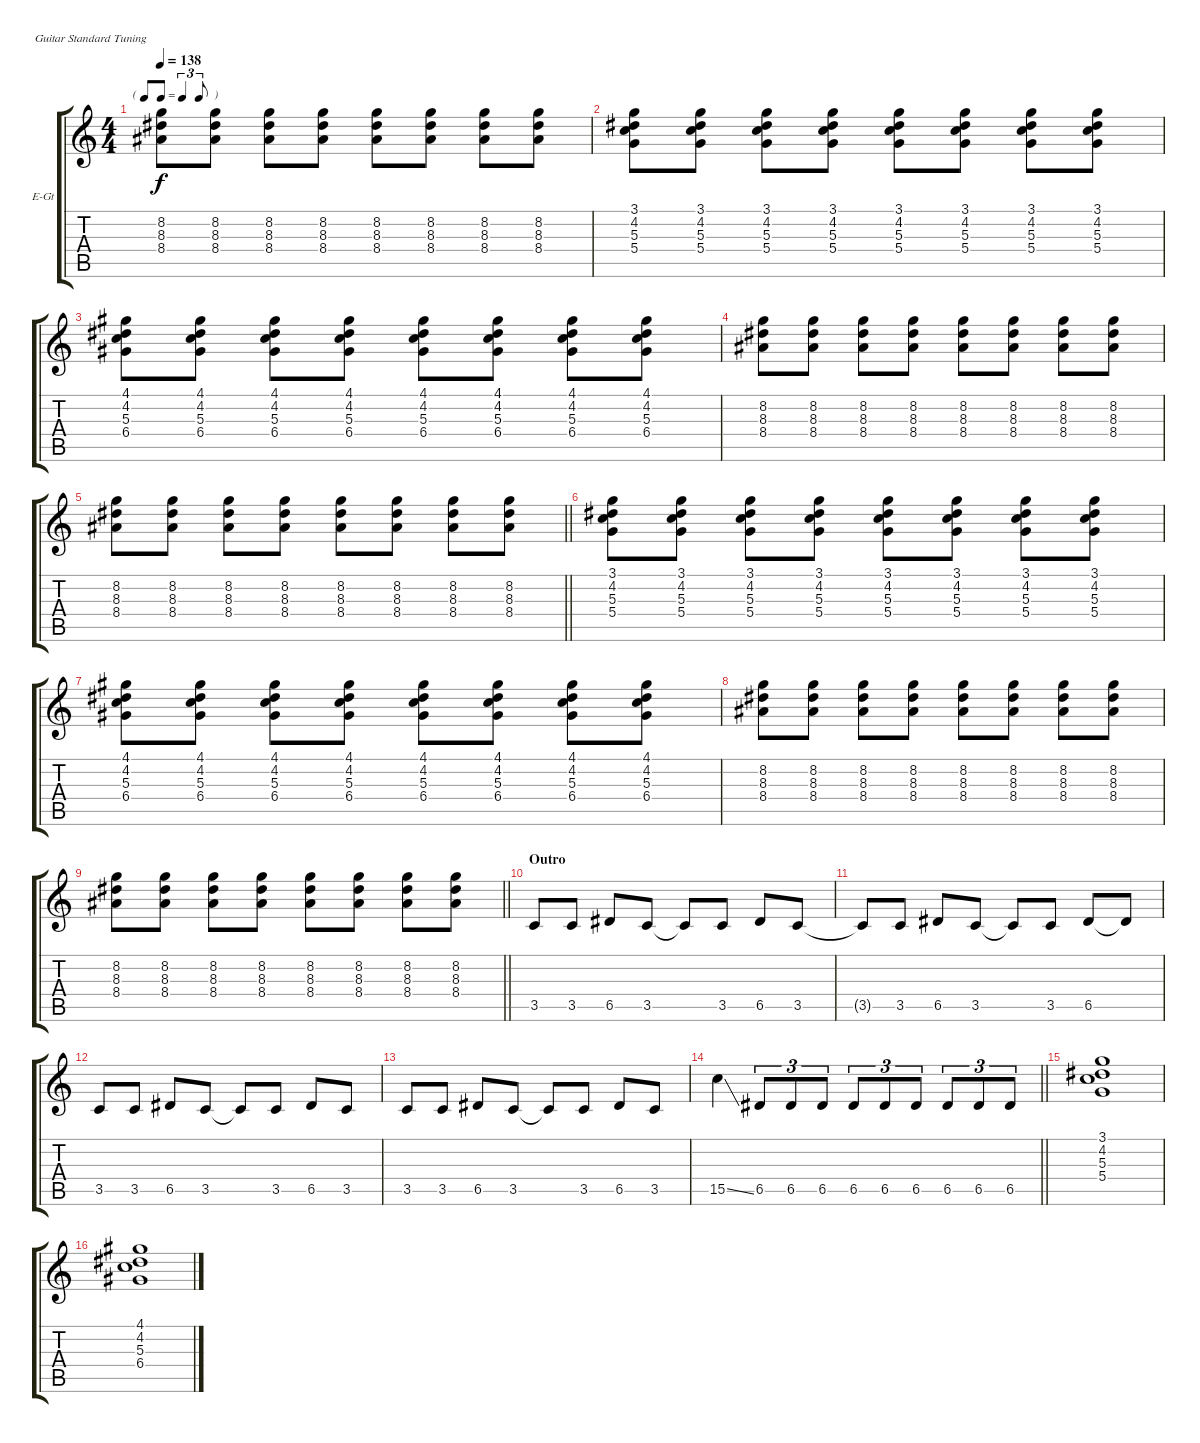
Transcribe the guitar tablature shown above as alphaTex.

\bracketExtendMode groupsimilarinstruments
\firstSystemTrackNameOrientation horizontal
\otherSystemsTrackNameOrientation horizontal
\track ("Albert" "E-Gt") {instrument overdrivenguitar}
\staff {score tabs}
\tuning (E4 B3 G3 D3 A2 E2)
\ts (4 4)
\tf triplet8th
\tempo 138
\clef g2
\ks c
(8.2 8.3 8.4).8{dy f} (8.2 8.3 8.4).8 (8.2 8.3 8.4).8 (8.2 8.3 8.4).8 (8.2 8.3 8.4).8 (8.2 8.3 8.4).8 (8.2 8.3 8.4).8 (8.2 8.3 8.4).8 |
(3.1 4.2 5.3 5.4).8 (3.1 4.2 5.3 5.4).8 (3.1 4.2 5.3 5.4).8 (3.1 4.2 5.3 5.4).8 (3.1 4.2 5.3 5.4).8 (3.1 4.2 5.3 5.4).8 (3.1 4.2 5.3 5.4).8 (3.1 4.2 5.3 5.4).8 |
(4.1 4.2 5.3 6.4).8 (4.1 4.2 5.3 6.4).8 (4.1 4.2 5.3 6.4).8 (4.1 4.2 5.3 6.4).8 (4.1 4.2 5.3 6.4).8 (4.1 4.2 5.3 6.4).8 (4.1 4.2 5.3 6.4).8 (4.1 4.2 5.3 6.4).8 |
(8.2 8.3 8.4).8 (8.2 8.3 8.4).8 (8.2 8.3 8.4).8 (8.2 8.3 8.4).8 (8.2 8.3 8.4).8 (8.2 8.3 8.4).8 (8.2 8.3 8.4).8 (8.2 8.3 8.4).8 |
\barLineRight lightlight
(8.2 8.3 8.4).8 (8.2 8.3 8.4).8 (8.2 8.3 8.4).8 (8.2 8.3 8.4).8 (8.2 8.3 8.4).8 (8.2 8.3 8.4).8 (8.2 8.3 8.4).8 (8.2 8.3 8.4).8 |
(3.1 4.2 5.3 5.4).8 (3.1 4.2 5.3 5.4).8 (3.1 4.2 5.3 5.4).8 (3.1 4.2 5.3 5.4).8 (3.1 4.2 5.3 5.4).8 (3.1 4.2 5.3 5.4).8 (3.1 4.2 5.3 5.4).8 (3.1 4.2 5.3 5.4).8 |
(4.1 4.2 5.3 6.4).8 (4.1 4.2 5.3 6.4).8 (4.1 4.2 5.3 6.4).8 (4.1 4.2 5.3 6.4).8 (4.1 4.2 5.3 6.4).8 (4.1 4.2 5.3 6.4).8 (4.1 4.2 5.3 6.4).8 (4.1 4.2 5.3 6.4).8 |
(8.2 8.3 8.4).8 (8.2 8.3 8.4).8 (8.2 8.3 8.4).8 (8.2 8.3 8.4).8 (8.2 8.3 8.4).8 (8.2 8.3 8.4).8 (8.2 8.3 8.4).8 (8.2 8.3 8.4).8 |
\barLineRight lightlight
(8.2 8.3 8.4).8 (8.2 8.3 8.4).8 (8.2 8.3 8.4).8 (8.2 8.3 8.4).8 (8.2 8.3 8.4).8 (8.2 8.3 8.4).8 (8.2 8.3 8.4).8 (8.2 8.3 8.4).8 |
\section ("" "Outro")
3.5.8 3.5.8 6.5.8 3.5.8 3.5{t}.8 3.5.8 6.5.8 3.5.8 |
3.5{t}.8 3.5.8 6.5.8 3.5.8 3.5{t}.8 3.5.8 6.5.8 6.5{t}.8 |
3.5.8 3.5.8 6.5.8 3.5.8 3.5{t}.8 3.5.8 6.5.8 3.5.8 |
3.5.8 3.5.8 6.5.8 3.5.8 3.5{t}.8 3.5.8 6.5.8 3.5.8 |
\barLineRight lightlight
15.5{ss}.4 6.5.8{tu (3 2)} 6.5.8{tu (3 2)} 6.5.8{tu (3 2)} 6.5.8{tu (3 2)} 6.5.8{tu (3 2)} 6.5.8{tu (3 2)} 6.5.8{tu (3 2)} 6.5.8{tu (3 2)} 6.5.8{tu (3 2)} |
(3.1 4.2 5.3 5.4).1 |
(4.1 4.2 5.3 6.4).1
